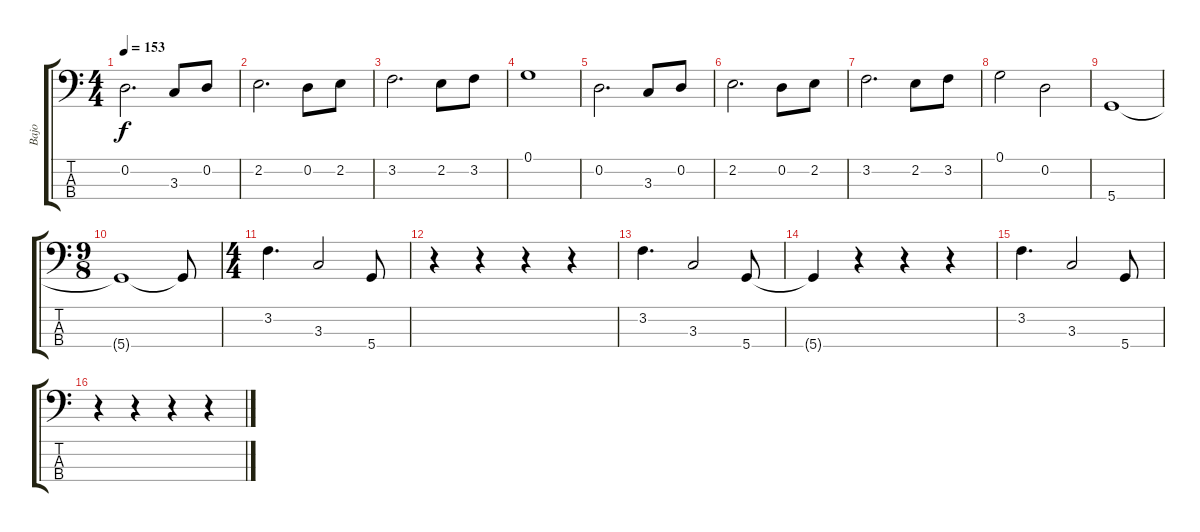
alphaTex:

\track ("Bajo" "Bajo") {instrument electricbassfinger}
\staff {score tabs}
\tuning (G2 D2 A1 D1) {hide}
\ts (4 4)
\tempo 153
\clef f4
\ks c
0.2.2{d dy f} 3.3.8 0.2.8 |
2.2.2{d} 0.2.8 2.2.8 |
3.2.2{d} 2.2.8 3.2.8 |
0.1.1 |
0.2.2{d} 3.3.8 0.2.8 |
2.2.2{d} 0.2.8 2.2.8 |
3.2.2{d} 2.2.8 3.2.8 |
0.1.2 0.2.2 |
5.4.1 |
\ts (9 8)
5.4{t}.1 5.4{t}.8 |
\ts (4 4)
3.2.4{d} 3.3.2 5.4.8 |
r.4 r.4 r.4 r.4 |
3.2.4{d} 3.3.2 5.4.8 |
5.4{t}.4 r.4 r.4 r.4 |
3.2.4{d} 3.3.2 5.4.8 |
r.4 r.4 r.4 r.4
